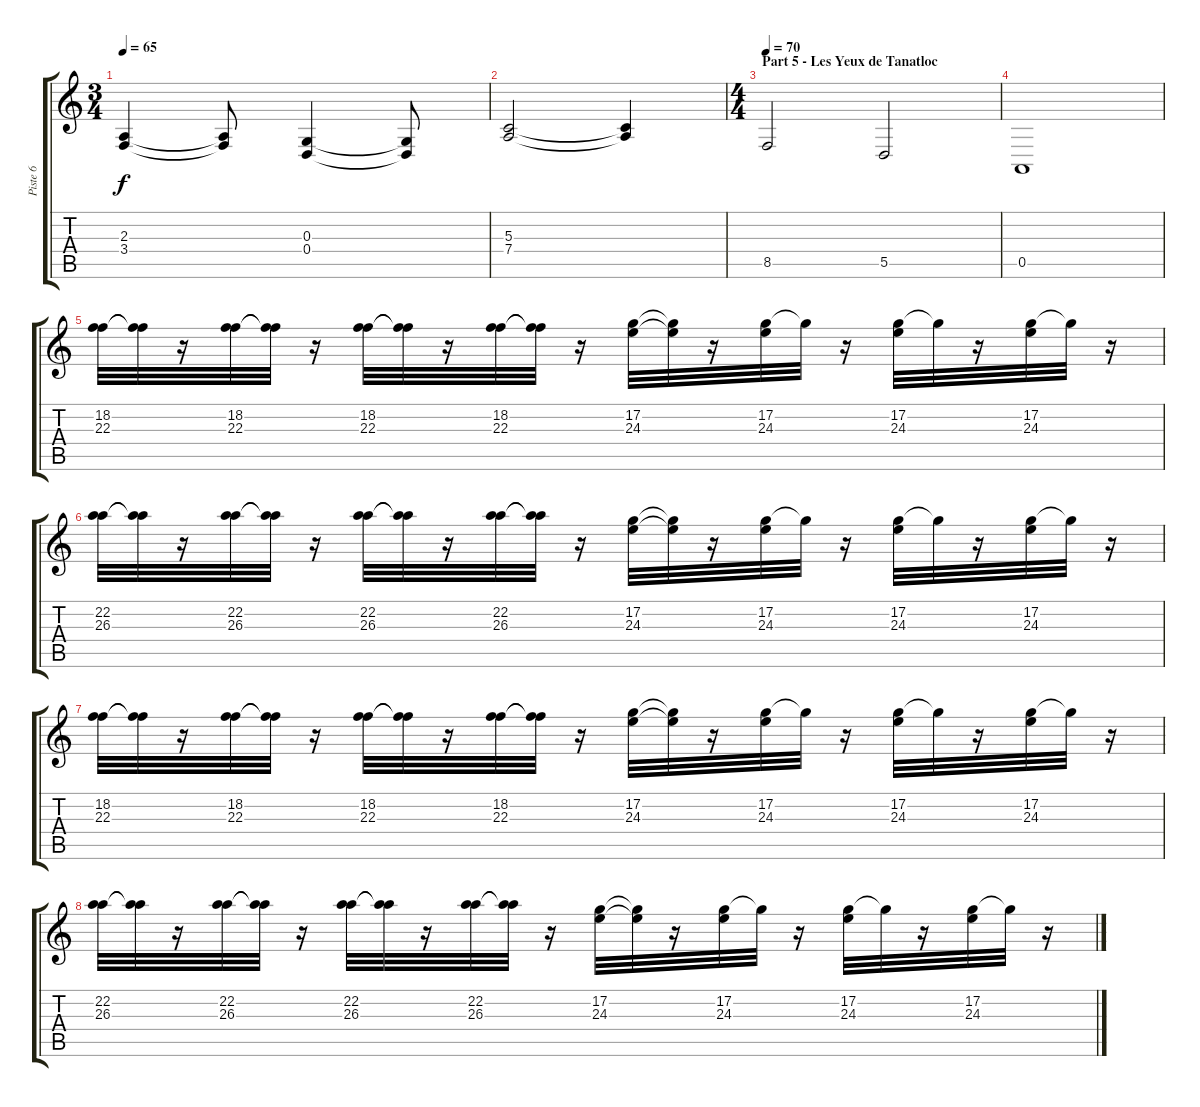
\track ("Piste 6" "Piste 6") {instrument synthstrings1}
\staff {score tabs}
\tuning (E4 B3 G3 D3 A2 E2) {hide}
\ts (3 4)
\tempo 65
\clef g2
\ks c
(2.3 3.4).4{dy f} (2.3{t} 3.4{t}).8 (0.3 0.4).4 (0.3{t} 0.4{t}).8 |
(5.3 7.4).2 (5.3{t} 7.4{t}).4 |
\ts (4 4)
\section ("" "Part 5 - Les Yeux de Tanatloc")
\tempo 70
8.5.2 5.5.2 |
0.5.1 |
(18.2 22.3).32{volume 13} (18.2{t} 22.3{t}).32 r.16 (18.2 22.3).32 (18.2{t} 22.3{t}).32 r.16 (18.2 22.3).32 (18.2{t} 22.3{t}).32 r.16 (18.2 22.3).32 (18.2{t} 22.3{t}).32 r.16 (17.2 24.3).32 (17.2{t} 24.3{t}).32 r.16 (17.2 24.3).32 24.3{t}.32 r.16 (17.2 24.3).32 24.3{t}.32 r.16 (17.2 24.3).32 24.3{t}.32 r.16 |
(22.2 26.3).32 (22.2{t} 26.3{t}).32 r.16 (22.2 26.3).32 (22.2{t} 26.3{t}).32 r.16 (22.2 26.3).32 (22.2{t} 26.3{t}).32 r.16 (22.2 26.3).32 (22.2{t} 26.3{t}).32 r.16 (17.2 24.3).32 (17.2{t} 24.3{t}).32 r.16 (17.2 24.3).32 24.3{t}.32 r.16 (17.2 24.3).32 24.3{t}.32 r.16 (17.2 24.3).32 24.3{t}.32 r.16 |
(18.2 22.3).32 (18.2{t} 22.3{t}).32 r.16 (18.2 22.3).32 (18.2{t} 22.3{t}).32 r.16 (18.2 22.3).32 (18.2{t} 22.3{t}).32 r.16 (18.2 22.3).32 (18.2{t} 22.3{t}).32 r.16 (17.2 24.3).32 (17.2{t} 24.3{t}).32 r.16 (17.2 24.3).32 24.3{t}.32 r.16 (17.2 24.3).32 24.3{t}.32 r.16 (17.2 24.3).32 24.3{t}.32 r.16 |
(22.2 26.3).32 (22.2{t} 26.3{t}).32 r.16 (22.2 26.3).32 (22.2{t} 26.3{t}).32 r.16 (22.2 26.3).32 (22.2{t} 26.3{t}).32 r.16 (22.2 26.3).32 (22.2{t} 26.3{t}).32 r.16 (17.2 24.3).32 (17.2{t} 24.3{t}).32 r.16 (17.2 24.3).32 24.3{t}.32 r.16 (17.2 24.3).32 24.3{t}.32 r.16 (17.2 24.3).32 24.3{t}.32 r.16
